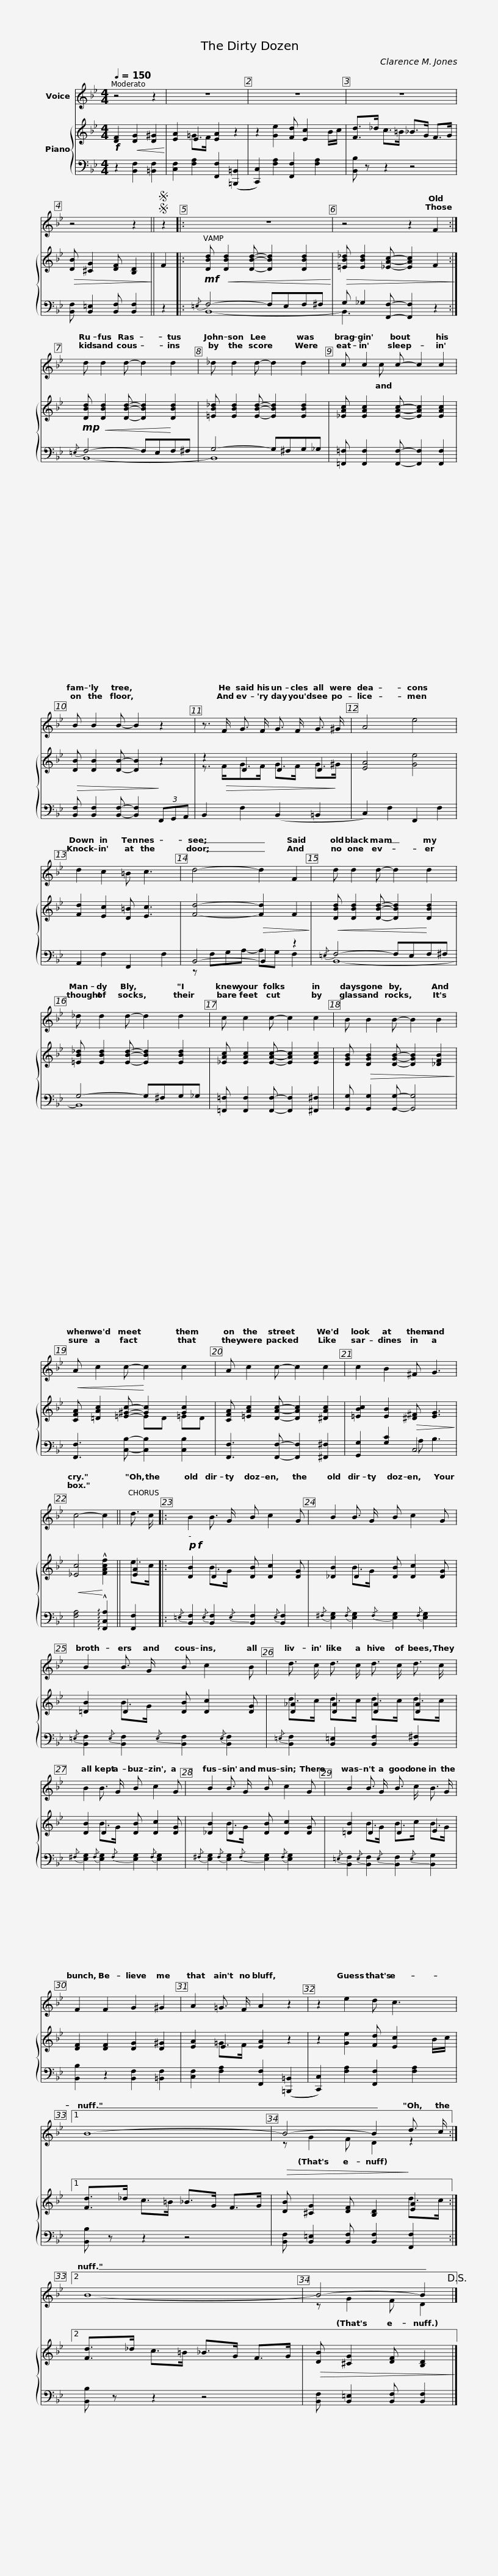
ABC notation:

X:1
%%score ( 1 2 ) { ( 3 5 ) | ( 4 6 ) }
L:1/8
Q:1/4=150
M:4/4
I:linebreak $
K:Bb
V:1 treble
V:2 treble
V:3 treble
V:5 treble
V:4 bass
V:6 bass
V:1
 z4 z2 | z8 | z8 | z8 | z4 z2 ||$ %5
SS z2 |: z8 | z4 z2 F2 :| d d2 d- d2 d2 |$ _d d2 d- d2 d2 | %10
 c c2 c- c2 c2 | B B2 B- B2 z2 |$ z3/2 F/ G3/2 F/ G3/2 F/ G3/2 ^G/ | A4 e4 | d2 c2 =B c3 |$ %15
 d4- d2 F2 | d d2 d- d2 d2 | _d d2 d- d2 d2 | c c2 c- c2 c2 |$ B B2 B- B2 B2 | %20
 A c2 c- c2 c2 | A c2 c- c2 c2 | c2 B2 ^F G3 |$ c4- c2 ||$ d3/2 c/ |: %25
 B2 B3/2 G/ B c2 G | B2 B3/2 G/ B c2 G | B2 B3/2 G/ B c2 B |$ d3/2 c/ d3/2 c/ d3/2 c/ d3/2 c/ | B2 B3/2 G/ B c2 G | %30
 B2 B3/2 G/ B c2 G |$ B2 B3/2 G/ B3/2 c/ B3/2 G/ | F2 F2 G2 ^G2 | A2 =G3/2 F/ A2 z2 |$ z2 e2 d c3 |1 %35
 B8- | B4- B2 d3/2 c/ :|2$ B8- | B4- B2!D.S.! |] %39
V:2
 x6 | x8 | x8 | x8 | x6 ||$ %5
 x2 |: x8 | x8 :| x8 |$ x8 | %10
 x x c x5 | x8 |$ x8 | x8 | x8 |$ %15
 x8 | x8 | x8 | x8 |$ x8 | %20
 x8 | x8 | x8 |$ x6 ||$ x2 |: %25
 x8 | x8 | x8 |$ x8 | x8 | %30
 x8 |$ x8 | x8 | x8 |$ x8 |1 %35
 x8 | z G2 F D2 z2 :|2$ x8 | z G2 F D2 |] %39
V:3
!f! [DF]2!<(! [DG]2 [D^G]2!<)! | [EA]2 E2 [EA]2 z2 | z2 [Ge]2 [Fd] [Ec]2 B/c/ | [Fd]>_d c>=B _B>G F>G |!>(! [DB] [^CG]2 [DF] [B,D]2!>)! ||$ %5
 F2 |:!mf! [DBd]!<(! [DBd]2 [DBd]- [DBd]2 [DBd]2!<)! |!>(! [=EB_d] [EBd]2 [_EAc]- [EAc]2 F2!>)! :|!mp! [DBd]!<(! [DBd]2 [DBd]- [DBd]2!<)! [DBd]2 |$ [=EB_d] [EBd]2 [EBd]- [EBd]2 [EBd]2 | %10
 [_EAc] [EAc]2 [EAc]- [EAc]2 [EAc]2 |!>(! [DB] [DB]2 [DB]- [DB]2!>)! z2 |$ z2 D2 D2 D2 | [EA]4 [Ge]4 | [Fd]2 [Ec]2 [D=B] [Ec]3 |$ %15
 [Fd]4-!>(! [Fd]2 F2!>)! |!<(! [DBd] [DBd]2 [DBd]- [DBd]2!<)! [DBd]2 | [=EB_d] [EBd]2 [EBd]- [EBd]2 [EBd]2 | [_EAc] [EAc]2 [EAc]- [EAc]2 [EAc]2 |$ [DGB]!>(! [DGB]2 [DGB]- [DGB]2 [_DFB]2!>)! | %20
!<(! [CFA] [=DAc]2 [=E^Gc]-!<)! [Gc]2 [Gc]2 | [CFA] [=EAc]2 [DAc]- [DAc]2 [^DAc]2 | [=EBc]2 [EB]2!>(! [^D^F] [EG]3!>)! |$!<(! [_Ec]4!<)! !^![FAcf]2 ||$ [EA]2 |: %25
!p!!f! [DB]2 D2 [DB] [Dc]2 [DG] | [_DB]2 D2 [DB] [Dc]2 [DG] | [=DB]2 D2 [DB] [Dc]2 [DG] |$ [D_A]2 [DA]2 [DA]2 [DA]2 | [DB]2 D2 [DB] [Dc]2 [DG] | %30
 [_DB]2 D2 [DB] [Dc]2 [DG] |$ [=DB]2 D2 D2 E2 | [DF]2 [DF]2 [DG]2 [D^G]2 | [EA]2 E2 [EA]2 z2 |$ z2 [Ge]2 [Fd] [Ec]2 B/c/ |1 %35
 [Fd]>_d c>=B _B>G F>G |!>(! [DB] [^CG]2 [DF] [B,D]2!>)! [EA]2 :|2$ [Fd]>_d c>=B _B>G F>G |!>(! [DB] [^CG]2 [DF] [B,D]2!>)! |] %39
V:4
 z2 [B,,F,]2 [=B,,F,]2 | [C,F,]2 [F,A,]2 [F,,F,]2 (([=B,,,=B,,]2 | [C,,C,]2)) [F,A,]2 [F,,F,]2 [F,A,]2 | [B,,B,] z z2 z4 | [B,,F,] [B,,=E,]2 [B,,F,] [B,,F,]2 ||$ %5
 z2 |:{/=E,} F,4- F,E,F,^F, | G, _G,2 [F,,F,]- [F,,F,]2 z2 :|{/=E,} F,4- F,E,F,^F, |$ G,4- G,^F,G,_G, | %10
 [=F,,=F,] [F,,F,]2 [F,,F,]- [F,,F,]2 [F,,F,]2 | [B,,F,] [B,,F,]2 [B,,F,]- [B,,F,]2 (3F,,G,,A,, |$ B,,2 F,2 (B,,2 =B,,2 | C,2) F,2 F,,2 F,2 | A,,2 F,2 F,,2 F,2 |$ %15
 B,,4- B,,2 z2 |{/=E,} F,4- F,E,F,^F, | G,4- G,^F,G,_G, | [=F,,=F,] [F,,F,]2 [F,,F,]- [F,,F,]2 [^F,,^F,]2 |$ [G,,G,] [G,,G,]2 [G,,G,]- [G,,G,]4 | %20
 [F,,F,]3 [C,B,]- [C,B,]2 [C,B,]2 | [F,,F,]3 [F,,F,]- [F,,F,]2 [^F,,^F,]2 | [G,,G,]2 [G,C]2 C,4 |$ [F,A,]4 !arpeggio!!^![F,,C,A,]2 ||$ [F,,F,]2 |: %25
{/=E,} [B,,F,]2{/E,} [B,,F,]2{/E,} [B,,F,]2{/E,} [B,,F,]2 |{/^F,} [E,G,]2{/F,} [E,G,]2{/F,} [E,G,]2{/F,} [E,G,]2 |{/=E,} [B,,F,]2{/E,} [B,,F,]2{/E,} [B,,F,]2{/E,} [B,,F,]2 |${/=E,} [B,,F,]2 [B,,=E,]2 [B,,F,]2 [B,,^F,]2 |{/^F,} [E,G,]2{/F,} [E,G,]2{/F,} [E,G,]2{/F,} [E,G,]2 | %30
{/^F,} [E,G,]2{/F,} [E,G,]2{/F,} [E,G,]2{/F,} [E,G,]2 |${/=E,} [B,,F,]2{/E,} [B,,F,]2{/E,} [B,,F,]2{/E,} [B,,G,]2 | [B,,B,]2 z2 [B,,F,]2 [=B,,F,]2 | [C,F,]2 [F,A,]2 [F,,F,]2 (([=B,,,=B,,]2 |$ [C,,C,]2)) [F,A,]2 [F,,F,]2 [F,A,]2 |1 %35
 [B,,B,] z z2 z4 | [B,,F,] [B,,=E,]2 [B,,F,] [B,,F,]2 [F,,F,]2 :|2$ [B,,B,] z z2 z4 | [B,,F,] [B,,=E,]2 [B,,F,] [B,,F,]2 |] %39
V:5
 x6 | x2 =G>F x4 | x8 | x8 | x6 ||$ %5
 x2 |: x8 | x8 :| x8 |$ x8 | %10
 x8 | x8 |$ z3/2!>(! F<GF/ G>F G>!>)!^G | x8 | x8 |$ %15
 x8 | x8 | x8 | x8 |$ x8 | %20
 x4 ED =ED | x8 | x8 |$ x6 ||$ e>c |: %25
 x2 B>G x4 | x2 B>G x4 | x2 B>G x4 |$ d>c d>c d>c d>c | x2 B>G x4 | %30
 x2 B>G x4 |$ x2 B>G B>c B>G | x8 | x2 =G>F x4 |$ x8 |1 %35
 x8 | x6 d>c :|2$ x8 | x6 |] %39
V:6
 x6 | x8 | x8 | x8 | x6 ||$ %5
 x2 |: B,,8- | B,,3 x5 :| B,,8- |$ B,,8 | %10
 x8 | x8 |$ x8 | x8 | x8 |$ %15
 z F,G,A,- A,G, F,2 | B,,8- | B,,8 | x8 |$ x8 | %20
 x8 | x8 | x4 A, B,3 |$ x6 ||$ x2 |: %25
 x8 | x8 | x8 |$ x8 | x8 | %30
 x8 |$ x8 | x8 | x8 |$ x8 |1 %35
 x8 | x8 :|2$ x8 | x6 |] %39
